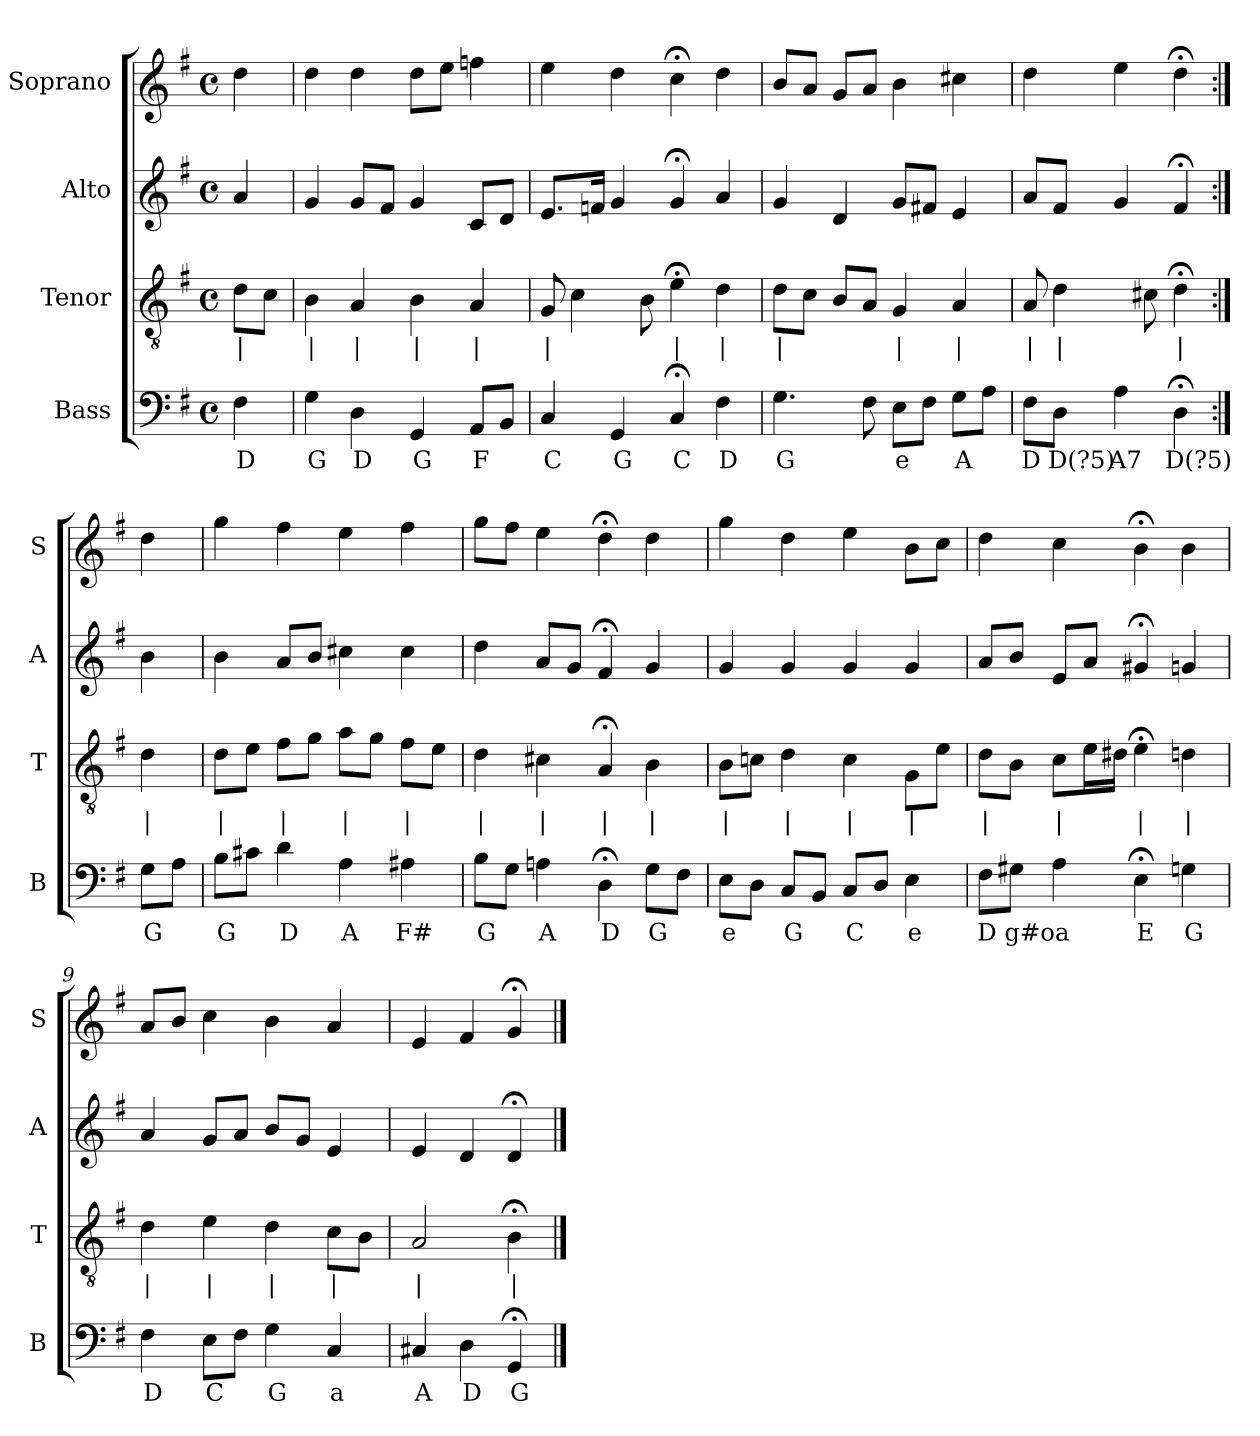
**kern	**text	**kern	**text	**kern	**kern
*part4	*part4	*part3	*part3	*part2	*part1
*staff4	*staff4	*staff3	*staff3	*staff2	*staff1
*I"Bass	*	*I"Tenor	*	*I"Alto	*I"Soprano
*I'B	*	*I'T	*	*I'A	*I'S
*clefF4	*	*clefGv2	*	*clefG2	*clefG2
*k[f#]	*	*k[f#]	*	*k[f#]	*k[f#]
*G:	*	*G:	*	*G:	*G:
*M4/4	*	*M4/4	*	*M4/4	*M4/4
*met(c)	*	*met(c)	*	*met(c)	*met(c)
*MM100	*	*MM100	*	*MM100	*MM100
=	=	=	=	=	=
4F#	D	8dL	|	4a	4dd
.	.	8cJ	.	.	.
=1	=1	=1	=1	=1	=1
4G	G	4B	|	4g	4dd
4D	D	4A	|	8gL	4dd
.	.	.	.	8f#J	.
4GG	G	4B	|	4g	8ddL
.	.	.	.	.	8eeJ
8AAL	F	4A	|	8cL	4ffn
8BBJ	.	.	.	8dJ	.
=2	=2	=2	=2	=2	=2
4C	C	8G	|	8.eL	4ee
.	.	4c	.	.	.
.	.	.	.	16fnJk	.
4GG	G	.	.	4g	4dd
.	.	8B	.	.	.
4C;<	C	4e;<	|	4g;<	4cc;<
4F#	D	4d	|	4a	4dd
=3	=3	=3	=3	=3	=3
4.G	G	8dL	|	4g	8bL
.	.	8cJ	.	.	8aJ
.	.	8BL	.	4d	8gL
8F#	.	8AJ	.	.	8aJ
8EL	e	4G	|	8gL	4b
8F#J	.	.	.	8f#XJ	.
8GL	A	4A	|	4e	4cc#X
8AJ	.	.	.	.	.
=4	=4	=4	=4	=4	=4
8F#L	D	8A	|	8aL	4dd
8DJ	D(?5)	4d	|	8f#J	.
4A	A7	.	.	4g	4ee
.	.	8c#X	.	.	.
4D;<	D(?5)	4d;<	|	4f#;<	4dd;<
=:|!	=:|!	=:|!	=:|!	=:|!	=:|!
8GL	G	4d	|	4b	4dd
8AJ	.	.	.	.	.
=5	=5	=5	=5	=5	=5
8BL	G	8dL	|	4b	4gg
8c#XJ	.	8eJ	.	.	.
4d	D	8f#L	|	8aL	4ff#
.	.	8gJ	.	8bJ	.
4A	A	8aL	|	4cc#X	4ee
.	.	8gJ	.	.	.
4A#X	F#	8f#L	|	4cc#	4ff#
.	.	8eJ	.	.	.
=6	=6	=6	=6	=6	=6
8BL	G	4d	|	4dd	8ggL
8GJ	.	.	.	.	8ff#J
4An	A	4c#X	|	8aL	4ee
.	.	.	.	8gJ	.
4D;<	D	4A;<	|	4f#;<	4dd;<
8GL	G	4B	|	4g	4dd
8F#J	.	.	.	.	.
=7	=7	=7	=7	=7	=7
8EL	e	8BL	|	4g	4gg
8DJ	.	8cnJ	.	.	.
8CL	G	4d	|	4g	4dd
8BBJ	.	.	.	.	.
8CL	C	4c	|	4g	4ee
8DJ	.	.	.	.	.
4E	e	8GL	|	4g	8bL
.	.	8eJ	.	.	8ccJ
=8	=8	=8	=8	=8	=8
8F#L	D	8dL	|	8aL	4dd
8G#XJ	g#o	8BJ	.	8bJ	.
4A	a	8cL	|	8eL	4cc
.	.	16eL	.	8aJ	.
.	.	16d#XJJ	.	.	.
4E;<	E	4e;<	|	4g#X;<	4b;<
4Gn	G	4dn	|	4gn	4b
=9	=9	=9	=9	=9	=9
4F#	D	4d	|	4a	8aL
.	.	.	.	.	8bJ
8EL	C	4e	|	8gL	4cc
8F#J	.	.	.	8aJ	.
4G	G	4d	|	8bL	4b
.	.	.	.	8gJ	.
4C	a	8cL	|	4e	4a
.	.	8BJ	.	.	.
=10	=10	=10	=10	=10	=10
4C#X	A	2A	|	4e	4e
4D	D	.	.	4d	4f#
4GG;<	G	4B;<	|	4d;<	4g;<
==	==	==	==	==	==
*-	*-	*-	*-	*-	*-
